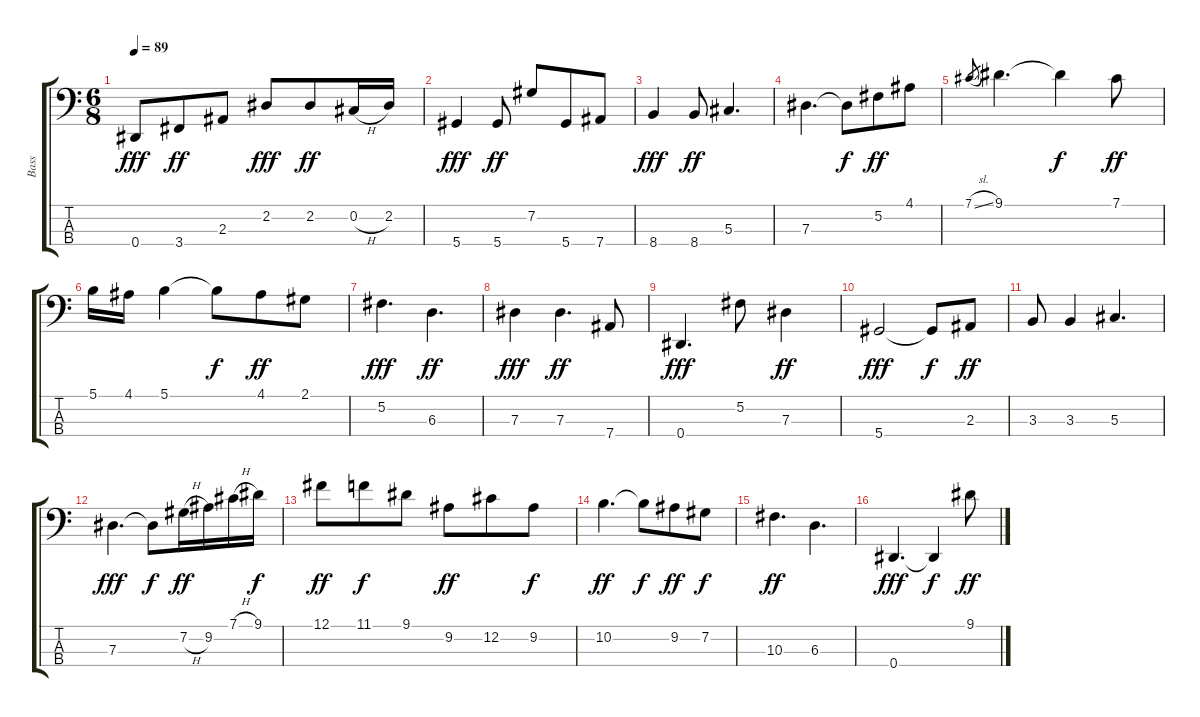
\track ("Bass" "Bass") {instrument electricbassfinger}
\staff {score tabs}
\tuning (Gb2 Db2 Ab1 Eb1) {hide}
\ts (6 8)
\tempo 89
\clef f4
\ks c
0.4.8{dy fff} 3.4.8{dy ff} 2.3.8 2.2.8{dy fff} 2.2.8{dy ff} 0.2{h}.16 2.2.16 |
5.4.4{dy fff} 5.4.8{dy ff} 7.2.8 5.4.8 7.4.8 |
8.4.4{dy fff} 8.4.8{dy ff} 5.3.4{d} |
7.3.4{d} 7.3{t}.8{dy f} 5.2.8{dy ff} 4.1.8 |
7.1{sl}.8{gr} 9.1.4{d} 9.1{t}.4{dy f} 7.1.8{dy ff} |
5.1.16 4.1.16 5.1.4 5.1{t}.8{dy f} 4.1.8{dy ff} 2.1.8 |
5.2.4{d dy fff} 6.3.4{d dy ff} |
7.3.4{dy fff} 7.3.4{d dy ff} 7.4.8 |
0.4.4{d dy fff} 5.2.8 7.3.4{dy ff} |
5.4.2{dy fff} 5.4{t}.8{dy f} 2.3.8{dy ff} |
3.3.8 3.3.4 5.3.4{d} |
7.3.4{d dy fff} 7.3{t}.8{dy f} 7.2{h}.16{dy ff} 9.2.16 7.1{h}.16 9.1.16{dy f} |
12.1.8{dy ff} 11.1.8{dy f} 9.1.8 9.2.8{dy ff} 12.2.8 9.2.8{dy f} |
10.2.4{d dy ff} 10.2{t}.8{dy f} 9.2.8{dy ff} 7.2.8{dy f} |
10.3.4{d dy ff} 6.3.4{d} |
0.4.4{d dy fff} 0.4{t}.4{dy f} 9.1.8{dy ff}
